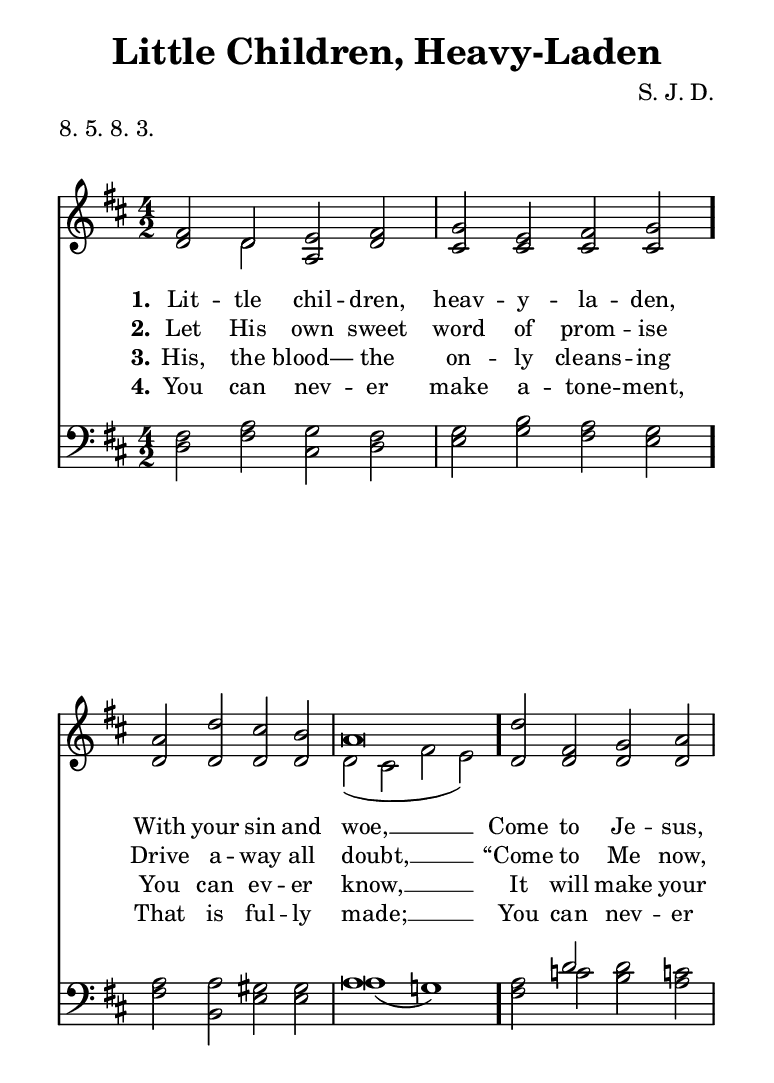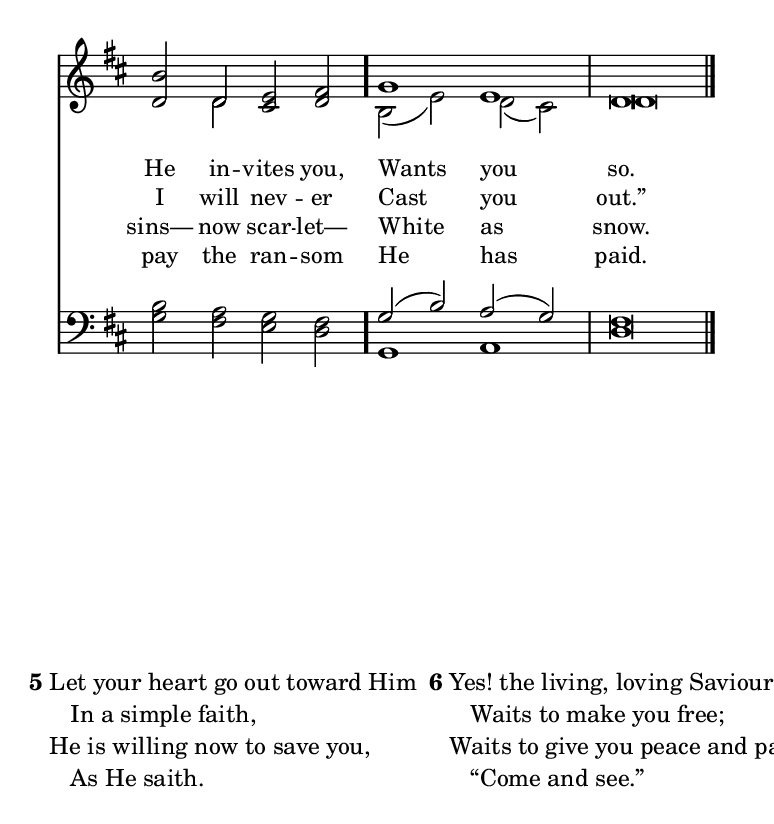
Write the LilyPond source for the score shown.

\include "common/global.ily"
\paper {
  \include "common/paper.ily"
  ragged-last-bottom = ##t
  system-system-spacing.padding = 3
system-system-spacing.basic-distance = 3

}

\header{
  %children
  hymnnumber = "348"
  title = "Little Children, Heavy-Laden" % not found at hymnary.org
  tunename = "Rideau Ferry" % not found at hymnary.org
  meter = "8. 5. 8. 3."
  poet = ""
  composer = "S. J. D."
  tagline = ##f
}

global = {
  \include "common/overrides.ily"
  \override Staff.TimeSignature.style = #'numbered
  \time 4/2
  \override Score.MetronomeMark.transparent = ##t % hide all fermata changes too
  \tempo 2=80
  \key d \major
  \autoBeamOff
}

notesSoprano = {
\global
\relative c' {

  fis2 d e fis | g e fis g |
  a d cis b | a\breve |
  d2 fis, g a | b d, e fis |
  g1 e | d\breve |

  \bar "|."

}
}

notesAlto = {
\global
\relative e' {

  d2 d a d | cis cis cis cis |
  d2 d d d | d( cis fis e) |
  d2 d d d | d d cis d |
  b2( e) d( cis) | d\breve |

}
}

notesTenor = {
\global
\relative a {

  fis2 a g fis | g b a g |
  a2 a gis gis | a\breve | % original has voices impossible to distinguish here
  a2 d d c! | b a g fis |
  g2( b) a( g) | fis\breve |

}
}

notesBass = {
\global
\relative f {

  d2 fis cis d | e g fis e |
  fis b, e e | a1( g!) |
  fis2 c' b a | g fis e d |
  g,1 a | d\breve |

}
}

notesAlign = \notesAlto

wordsA = \lyricmode {
\set stanza = "1."

Lit -- tle chil -- dren, heav -- y -- la -- den, \bar "."
With your sin and woe, __ \bar "."
Come to Je -- sus, He in -- vites you, \bar "."
Wants you so. \bar "."

}

wordsB = \lyricmode {
\set stanza = "2."

Let His own sweet word of prom -- ise
Drive a -- way all doubt, __
“Come to Me now, I will nev -- er
Cast you out.”

}

wordsC = \lyricmode {
\set stanza = "3."

His, the blood— the on -- ly cleans -- ing
You can ev -- er know, __
It will make your sins— now scar -- let—
White as snow.

}

wordsD = \lyricmode {
\set stanza = "4."

You can nev -- er make a -- tone -- ment,
That is ful -- ly made; __
You can nev -- er pay the ran -- som
He has paid.

}

wordsE = \markuplist {

\line { Let your heart go out toward Him }
\line { { \hspace #2 } In a simple faith, }
\line { He is willing now to save you, }
\line { { \hspace #2 } As He saith. }

}

wordsF = \markuplist {

\line { Yes! the living, loving Saviour }
\line { { \hspace #2 } Waits to make you free; }
\line { Waits to give you peace and pardon, }
\line { { \hspace #2 } “Come and see.” }

}

\score {
  \context ChoirStaff <<
    \context Staff = upper <<
      \set Staff.autoBeaming = ##f
      \set ChoirStaff.systemStartDelimiter = #'SystemStartBar
      \set ChoirStaff.printPartCombineTexts = ##f
      \partcombine #'(2 . 11) \notesSoprano \notesAlto
      \context NullVoice = aligned { \voiceOne << \notesAlign >> }
      \context Lyrics = one   \lyricsto aligned \wordsA
      \context Lyrics = two   \lyricsto aligned \wordsB
      \context Lyrics = three \lyricsto aligned \wordsC
      \context Lyrics = four  \lyricsto aligned \wordsD
    >>
    \context Staff = men <<
      \set Staff.autoBeaming = ##f
      \clef bass
      \set ChoirStaff.printPartCombineTexts = ##f
      \partcombine #'(2 . 11) \notesTenor \notesBass
    >>
  >>
  \layout {
    \include "common/layout.ily"
  }
  #(cond ((ly:get-option 'eog-midi-permitted) #{ \midi{
    \include "common/midi.ily"
  } #}))
}

\noPageBreak

\markup { \fontsize #0.3 \vcenter \column {
  \vspace #1
  \fill-line {
    \null
    \line{ \bold 5 \column { \wordsE } }
    \null
    \line{ \bold 6 \column { \wordsF } }
    \null
  }
} }

\version "2.19.49"  % necessary for upgrading to future LilyPond versions.

% vi:set et ts=2 sw=2 ai nocindent syntax=lilypond:
